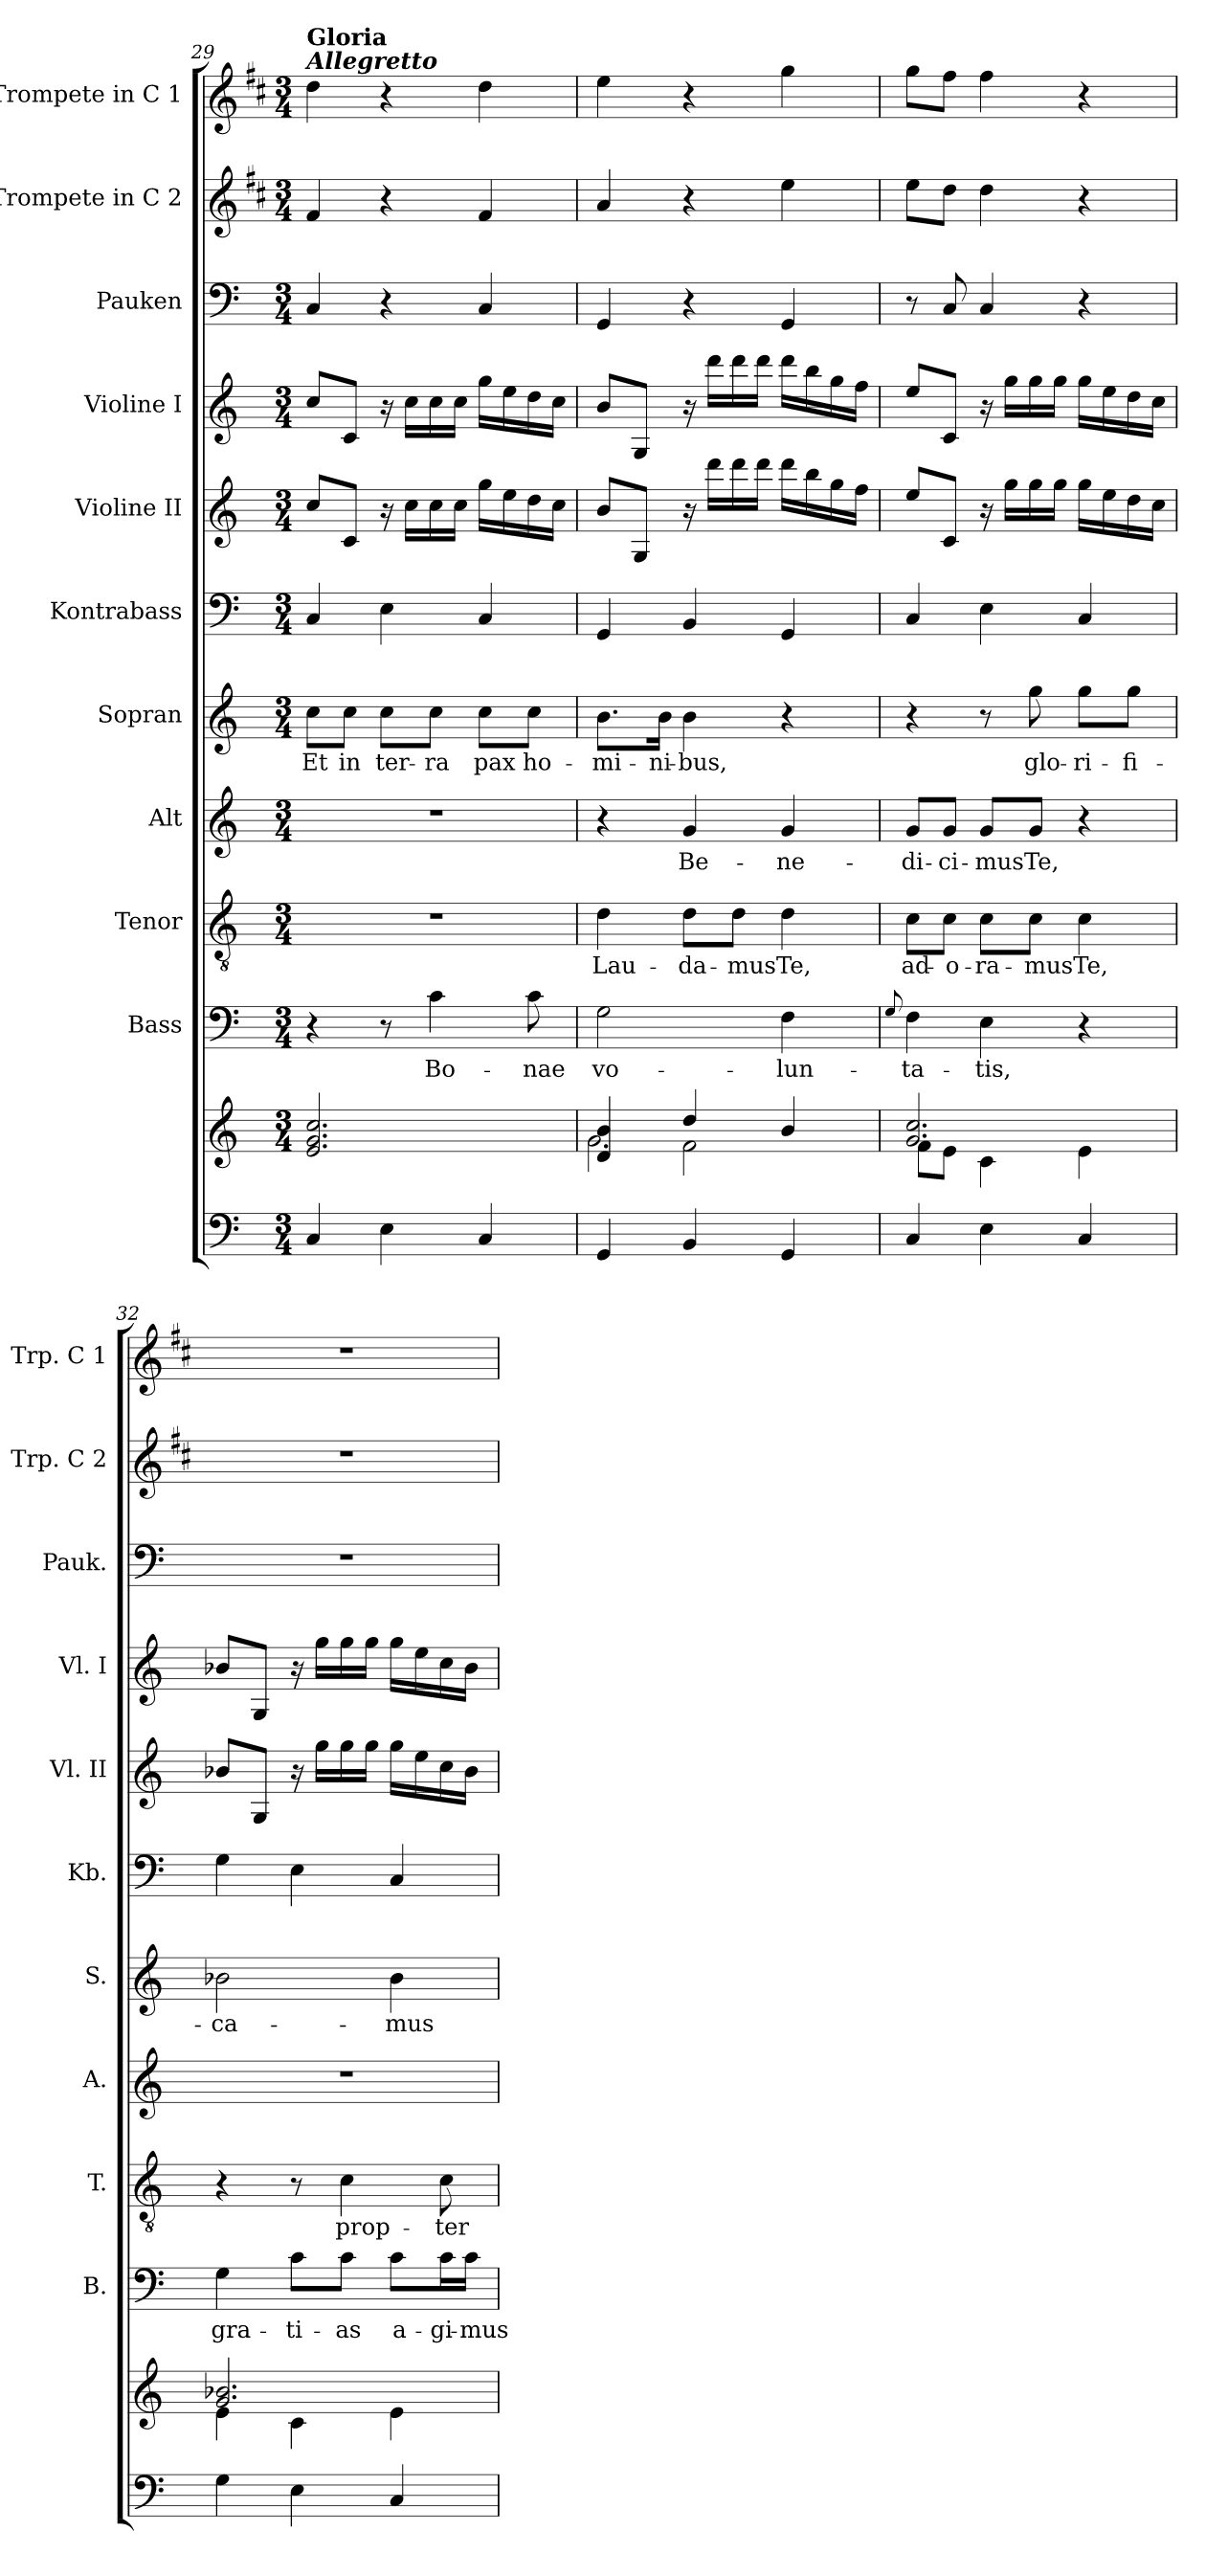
**kern	**kern	**kern	**text	**kern	**text	**kern	**text	**kern	**text	**kern	**kern	**kern	**kern	**kern	**kern
*part11	*part11	*part10	*part10	*part9	*part9	*part8	*part8	*part7	*part7	*part6	*part5	*part4	*part3	*part2	*part1
*staff12	*staff11	*staff10	*staff10	*staff9	*staff9	*staff8	*staff8	*staff7	*staff7	*staff6	*staff5	*staff4	*staff3	*staff2	*staff1
*	*	*I"Bass	*	*I"Tenor	*	*I"Alt	*	*I"Sopran	*	*I"Kontrabass	*I"Violine II	*I"Violine I	*I"Pauken	*I"Trompete in C 2	*I"Trompete in C 1
*	*	*I'B.	*	*I'T.	*	*I'A.	*	*I'S.	*	*I'Kb.	*I'Vl. II	*I'Vl. I	*I'Pauk.	*I'Trp. C 2	*I'Trp. C 1
!!LO:PB:g=z
*clefF4	*clefG2	*clefF4	*	*clefGv2	*	*clefG2	*	*clefG2	*	*clefF4	*clefG2	*clefG2	*clefF4	*clefG2	*clefG2
*	*	*	*	*	*	*	*	*	*	*ITrd7c12	*	*	*	*ITrd1c2	*ITrd1c2
*k[]	*k[]	*k[]	*	*k[]	*	*k[]	*	*k[]	*	*k[]	*k[]	*k[]	*k[]	*k[]	*k[]
*C:	*C:	*C:	*	*C:	*	*C:	*	*C:	*	*C:	*C:	*C:	*C:	*C:	*C:
*M3/4	*M3/4	*M3/4	*	*M3/4	*	*M3/4	*	*M3/4	*	*M3/4	*M3/4	*M3/4	*M3/4	*M3/4	*M3/4
=29	=29	=29	=29	=29	=29	=29	=29	=29	=29	=29	=29	=29	=29	=29	=29
!	!	!	!	!	!	!	!	!	!	!	!	!	!	!	!LO:TX:a:Bi:t=Allegretto
!	!	!	!	!	!	!	!	!	!	!	!	!	!	!	!LO:TX:a:B:t=Gloria
!	!	!	!	!	!	!	!	!	!LO:LY:b	!	!	!	!	!	!
4C/	2.e/ 2.g/ 2.cc/	4r	.	2.r	.	2.r	.	8cc\L	Et	4CC/	8cc/L	8cc/L	4C/	4e/	4cc\
!	!	!	!	!	!	!	!	!	!LO:LY:b	!	!	!	!	!	!
.	.	.	.	.	.	.	.	8cc\J	in	.	8c/J	8c/J	.	.	.
!	!	!	!	!	!	!	!	!	!LO:LY:b	!	!	!	!	!	!
4E\	.	8r	.	.	.	.	.	8cc\L	ter-	4EE\	16r	16r	4r	4r	4r
.	.	.	.	.	.	.	.	.	.	.	16cc\LL	16cc\LL	.	.	.
!	!	!	!LO:LY:b	!	!	!	!	!	!LO:LY:b	!	!	!	!	!	!
.	.	4c\	Bo-	.	.	.	.	8cc\J	-ra	.	16cc\	16cc\	.	.	.
.	.	.	.	.	.	.	.	.	.	.	16cc\JJ	16cc\JJ	.	.	.
!	!	!	!	!	!	!	!	!	!LO:LY:b	!	!	!	!	!	!
4C/	.	.	.	.	.	.	.	8cc\L	pax	4CC/	16gg\LL	16gg\LL	4C/	4e/	4cc\
.	.	.	.	.	.	.	.	.	.	.	16ee\	16ee\	.	.	.
!	!	!	!LO:LY:b	!	!	!	!	!	!LO:LY:b	!	!	!	!	!	!
.	.	8c\	-nae	.	.	.	.	8cc\J	ho-	.	16dd\	16dd\	.	.	.
.	.	.	.	.	.	.	.	.	.	.	16cc\JJ	16cc\JJ	.	.	.
=30	=30	=30	=30	=30	=30	=30	=30	=30	=30	=30	=30	=30	=30	=30	=30
*	*^	*	*	*	*	*	*	*	*	*	*	*	*	*	*
*	*	*^	*	*	*	*	*	*	*	*	*	*	*	*	*	*
!	!	!	!	!	!LO:LY:b	!	!LO:LY:b	!	!	!	!LO:LY:b	!	!	!	!	!	!
4GG/	4d/ 4b/	2.g\	4ryy	2G\	vo-	4d\	Lau-	4r	.	8.b\L	-mi-	4GGG/	8b/L	8b/L	4GG/	4g/	4dd\
.	.	.	.	.	.	.	.	.	.	.	.	.	8G/J	8G/J	.	.	.
!	!	!	!	!	!	!	!	!	!	!	!LO:LY:b	!	!	!	!	!	!
.	.	.	.	.	.	.	.	.	.	16b\Jk	-ni-	.	.	.	.	.	.
!	!	!	!	!	!	!	!LO:LY:b	!	!LO:LY:b	!	!LO:LY:b	!	!	!	!	!	!
4BB/	4dd/	.	2f\	.	.	8d\L	-da-	4g/	Be-	4b\	-bus,	4BBB/	16r	16r	4r	4r	4r
.	.	.	.	.	.	.	.	.	.	.	.	.	16ddd\LL	16ddd\LL	.	.	.
!	!	!	!	!	!	!	!LO:LY:b	!	!	!	!	!	!	!	!	!	!
.	.	.	.	.	.	8d\J	-mus	.	.	.	.	.	16ddd\	16ddd\	.	.	.
.	.	.	.	.	.	.	.	.	.	.	.	.	16ddd\JJ	16ddd\JJ	.	.	.
!	!	!	!	!	!LO:LY:b	!	!LO:LY:b	!	!LO:LY:b	!	!	!	!	!	!	!	!
4GG/	4b/	.	.	4F\	-lun-	4d\	Te,	4g/	-ne-	4r	.	4GGG/	16ddd\LL	16ddd\LL	4GG/	4dd\	4ff\
.	.	.	.	.	.	.	.	.	.	.	.	.	16bb\	16bb\	.	.	.
.	.	.	.	.	.	.	.	.	.	.	.	.	16gg\	16gg\	.	.	.
.	.	.	.	.	.	.	.	.	.	.	.	.	16ff\JJ	16ff\JJ	.	.	.
*	*v	*v	*v	*	*	*	*	*	*	*	*	*	*	*	*	*	*
=31	=31	=31	=31	=31	=31	=31	=31	=31	=31	=31	=31	=31	=31	=31	=31
.	.	8qqG/	.	.	.	.	.	.	.	.	.	.	.	.	.
*	*^	*	*	*	*	*	*	*	*	*	*	*	*	*	*
!	!	!	!	!LO:LY:b	!	!LO:LY:b	!	!LO:LY:b	!	!	!	!	!	!	!	!
4C/	2.g/ 2.cc/	8f\L	4F\	-ta-	8c\L	ad-	8g/L	-di-	4r	.	4CC/	8ee/L	8ee/L	8r	8dd\L	8ff\L
!	!	!	!	!	!	!LO:LY:b	!	!LO:LY:b	!	!	!	!	!	!	!	!
.	.	8e\J	.	.	8c\J	-o-	8g/J	-ci-	.	.	.	8c/J	8c/J	8C/	8cc\J	8ee\J
!	!	!	!	!LO:LY:b	!	!LO:LY:b	!	!LO:LY:b	!	!	!	!	!	!	!	!
4E\	.	4c\	4E\	-tis,	8c\L	-ra-	8g/L	-mus	8r	.	4EE\	16r	16r	4C/	4cc\	4ee\
.	.	.	.	.	.	.	.	.	.	.	.	16gg\LL	16gg\LL	.	.	.
!	!	!	!	!	!	!LO:LY:b	!	!LO:LY:b	!	!LO:LY:b	!	!	!	!	!	!
.	.	.	.	.	8c\J	-mus	8g/J	Te,	8gg\	glo-	.	16gg\	16gg\	.	.	.
.	.	.	.	.	.	.	.	.	.	.	.	16gg\JJ	16gg\JJ	.	.	.
!	!	!	!	!	!	!LO:LY:b	!	!	!	!LO:LY:b	!	!	!	!	!	!
4C/	.	4e\	4r	.	4c\	Te,	4r	.	8gg\L	-ri-	4CC/	16gg\LL	16gg\LL	4r	4r	4r
.	.	.	.	.	.	.	.	.	.	.	.	16ee\	16ee\	.	.	.
!	!	!	!	!	!	!	!	!	!	!LO:LY:b	!	!	!	!	!	!
.	.	.	.	.	.	.	.	.	8gg\J	-fi-	.	16dd\	16dd\	.	.	.
.	.	.	.	.	.	.	.	.	.	.	.	16cc\JJ	16cc\JJ	.	.	.
=32	=32	=32	=32	=32	=32	=32	=32	=32	=32	=32	=32	=32	=32	=32	=32	=32
!	!	!	!	!LO:LY:b	!	!	!	!	!	!LO:LY:b	!	!	!	!	!	!
4G\	2.g/ 2.b-X/	4e\	4G\	gra-	4r	.	2.r	.	2b-X\	-ca-	4GG\	8b-X/L	8b-X/L	2.r	2.r	2.r
.	.	.	.	.	.	.	.	.	.	.	.	8G/J	8G/J	.	.	.
!	!	!	!	!LO:LY:b	!	!	!	!	!	!	!	!	!	!	!	!
4E\	.	4c\	8c\L	-ti-	8r	.	.	.	.	.	4EE\	16r	16r	.	.	.
.	.	.	.	.	.	.	.	.	.	.	.	16gg\LL	16gg\LL	.	.	.
!	!	!	!	!LO:LY:b	!	!LO:LY:b	!	!	!	!	!	!	!	!	!	!
.	.	.	8c\J	-as	4c\	prop-	.	.	.	.	.	16gg\	16gg\	.	.	.
.	.	.	.	.	.	.	.	.	.	.	.	16gg\JJ	16gg\JJ	.	.	.
!	!	!	!	!LO:LY:b	!	!	!	!	!	!LO:LY:b	!	!	!	!	!	!
4C/	.	4e\	8c\L	a-	.	.	.	.	4b-\	-mus	4CC/	16gg\LL	16gg\LL	.	.	.
.	.	.	.	.	.	.	.	.	.	.	.	16ee\	16ee\	.	.	.
!	!	!	!	!LO:LY:b	!	!LO:LY:b	!	!	!	!	!	!	!	!	!	!
.	.	.	16c\L	-gi-	8c\	-ter	.	.	.	.	.	16cc\	16cc\	.	.	.
!	!	!	!	!LO:LY:b	!	!	!	!	!	!	!	!	!	!	!	!
.	.	.	16c\JJ	-mus	.	.	.	.	.	.	.	16b-\JJ	16b-\JJ	.	.	.
*	*v	*v	*	*	*	*	*	*	*	*	*	*	*	*	*	*
=	=	=	=	=	=	=	=	=	=	=	=	=	=	=	=
*-	*-	*-	*-	*-	*-	*-	*-	*-	*-	*-	*-	*-	*-	*-	*-
